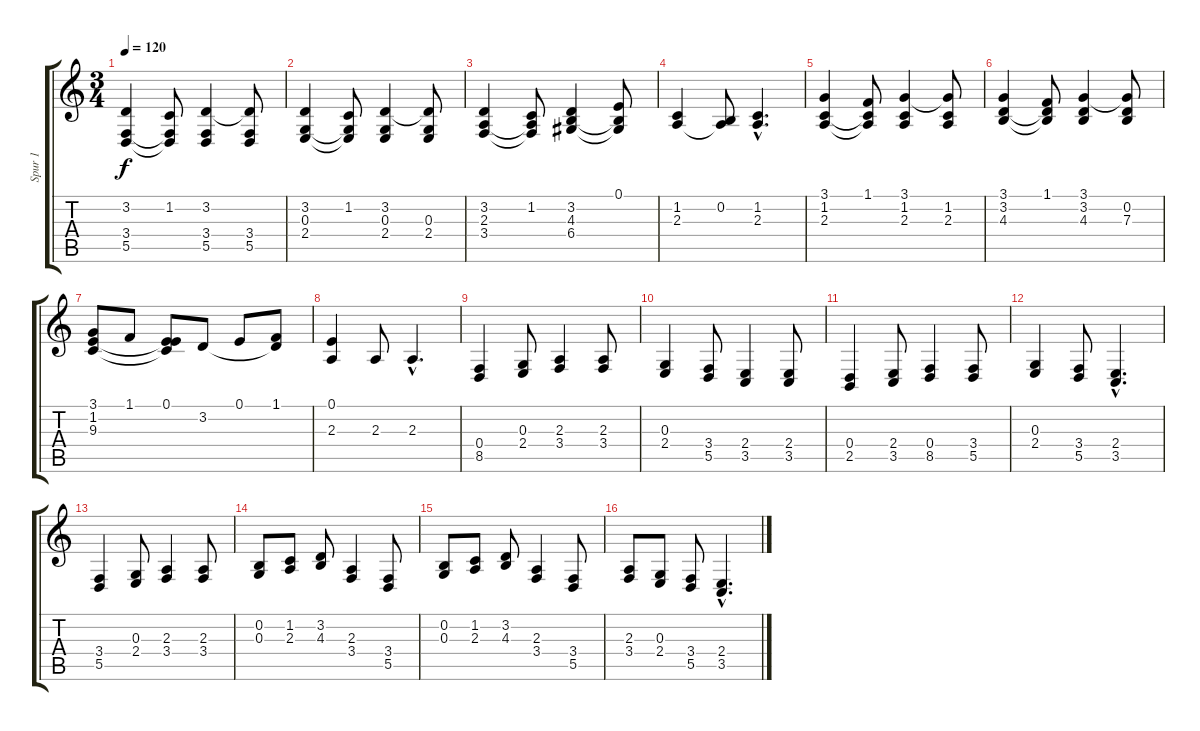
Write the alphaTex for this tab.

\track ("Spur 1" "Spur 1") {instrument electricpiano2}
\staff {score tabs}
\tuning (E4 B3 G3 D3 A2 E2) {hide}
\ts (3 4)
\tempo 120
\clef g2
\ks c
(3.2 3.4 5.5).4{dy f instrument electricpiano2} (1.2 3.4{t} 5.5{t}).8 (3.2 3.4 5.5).4 (3.2{t} 3.4 5.5).8 |
(3.2 0.3 2.4).4 (1.2 0.3{t} 2.4{t}).8 (3.2 0.3 2.4).4 (3.2{t} 0.3 2.4).8 |
(3.2 2.3 3.4).4 (1.2 2.3{t} 3.4{t}).8 (3.2 4.3 6.4).4 (0.1 4.3{t} 6.4{t}).8 |
(1.2 2.3).4 (0.2 2.3{t}).8 (1.2{hac} 2.3{hac}).4{d} |
(3.1 1.2 2.3).4 (1.1 1.2{t} 2.3{t}).8 (3.1 1.2 2.3).4 (3.1{t} 1.2 2.3).8 |
(3.1 3.2 4.3).4 (1.1 3.2{t} 4.3{t}).8 (3.1 3.2 4.3).4 (3.1{t} 0.2 7.3).8 |
(3.1 1.2 9.3).8 1.1.8 (0.1 1.2{t} 9.3{t}).8 3.2.8 0.1.8 (1.1 3.2{t}).8 |
(0.1 2.3).4 2.3.8 2.3{hac}.4{d} |
(0.4 8.5).4 (0.3 2.4).8 (2.3 3.4).4 (2.3 3.4).8 |
(0.3 2.4).4 (3.4 5.5).8 (2.4 3.5).4 (2.4 3.5).8 |
(0.4 2.5).4 (2.4 3.5).8 (0.4 8.5).4 (3.4 5.5).8 |
(0.3 2.4).4 (3.4 5.5).8 (2.4{hac} 3.5{hac}).4{d} |
(3.4 5.5).4 (0.3 2.4).8 (2.3 3.4).4 (2.3 3.4).8 |
(0.2 0.3).8 (1.2 2.3).8 (3.2 4.3).8 (2.3 3.4).4 (3.4 5.5).8 |
(0.2 0.3).8 (1.2 2.3).8 (3.2 4.3).8 (2.3 3.4).4 (3.4 5.5).8 |
(2.3 3.4).8 (0.3 2.4).8 (3.4 5.5).8 (2.4{hac} 3.5{hac}).4{d}
